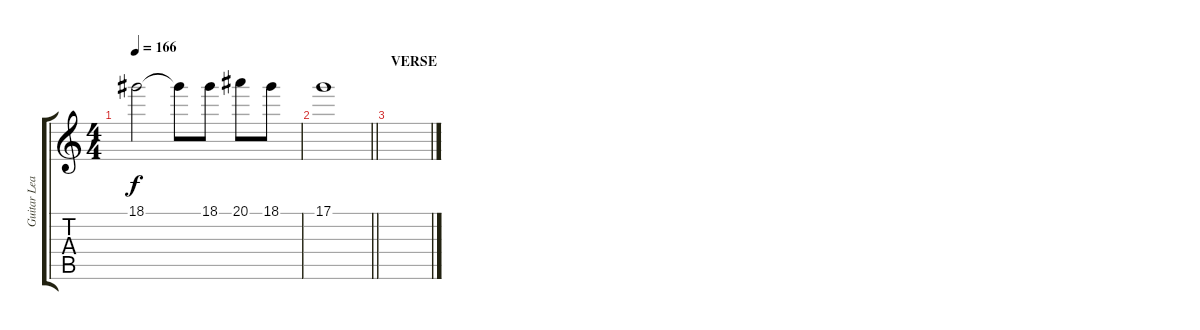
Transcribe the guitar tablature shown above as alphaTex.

\track ("Guitar Lead" "Guitar Lea") {instrument distortionguitar}
\staff {score tabs}
\tuning (D4 A3 F3 C3 G2 C2) {hide}
\ts (4 4)
\tempo 166
\clef g2
\ks c
18.1.2{dy f} 18.1{t}.8 18.1.8 20.1.8 18.1.8 |
\barLineRight lightlight
17.1.1 |
\section ("" "VERSE")
